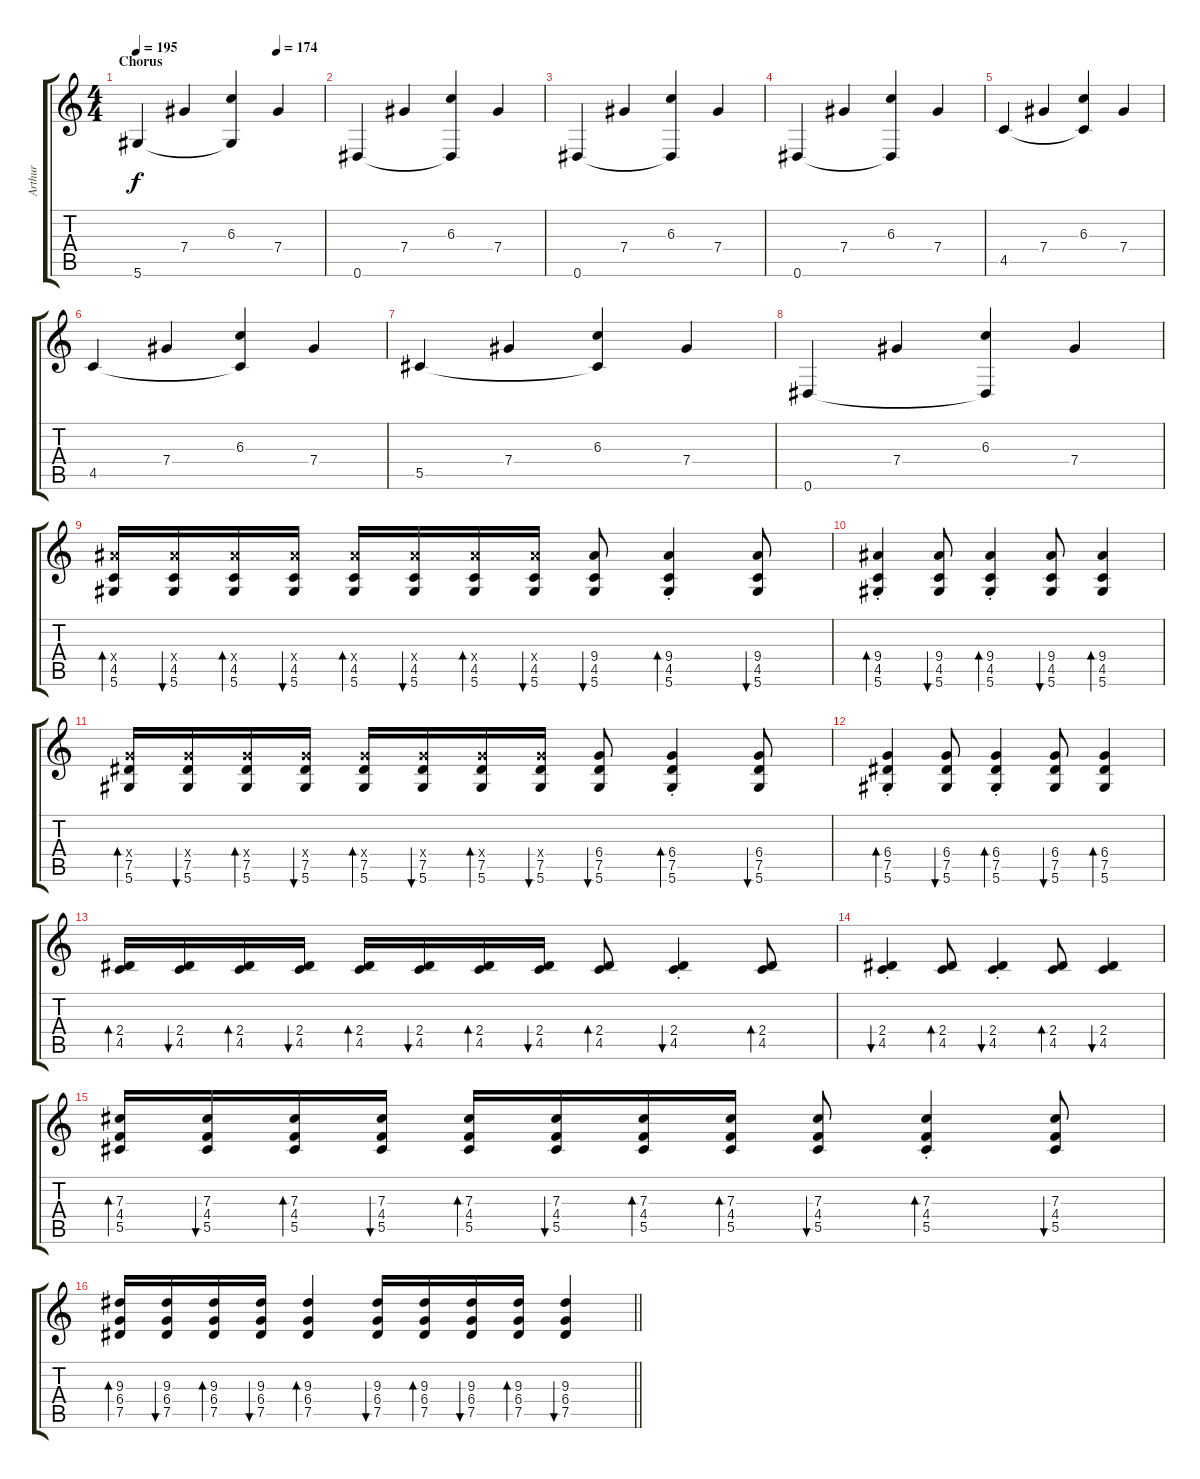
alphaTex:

\track ("Arthur" "Arthur") {instrument distortionguitar}
\staff {score tabs}
\tuning (Eb4 Bb3 Gb3 Db3 Ab2 Eb2) {hide}
\ts (4 4)
\section ("" "Chorus")
\tempo 195
\tempo (174 0.75)
\clef g2
\ks c
5.6.4{dy f volume 12 instrument electricguitarclean} 7.4.4 (6.3 5.6{t}).4 7.4.4 |
0.6.4 7.4.4 (6.3 0.6{t}).4 7.4.4 |
0.6.4 7.4.4 (6.3 0.6{t}).4 7.4.4 |
0.6.4 7.4.4 (6.3 0.6{t}).4 7.4.4 |
4.5.4 7.4.4 (6.3 4.5{t}).4 7.4.4 |
4.5.4 7.4.4 (6.3 4.5{t}).4 7.4.4 |
5.5.4 7.4.4 (6.3 5.5{t}).4 7.4.4 |
0.6.4 7.4.4 (6.3 0.6{t}).4 7.4.4 |
(9.4{x} 4.5 5.6).16{bd 60} (9.4{x} 4.5 5.6).16{bu 60} (9.4{x} 4.5 5.6).16{bd 60} (9.4{x} 4.5 5.6).16{bu 60} (9.4{x} 4.5 5.6).16{bd 60} (9.4{x} 4.5 5.6).16{bu 60} (9.4{x} 4.5 5.6).16{bd 60} (9.4{x} 4.5 5.6).16{bu 60} (9.4 4.5 5.6).8{bu 60} (9.4{st} 4.5{st} 5.6{st}).4{bd 60} (9.4 4.5 5.6).8{bu 60} |
(9.4{st} 4.5{st} 5.6{st}).4{bd 60} (9.4 4.5 5.6).8{bu 60} (9.4{st} 4.5{st} 5.6{st}).4{bd 60} (9.4 4.5 5.6).8{bu 60} (9.4 4.5 5.6).4{bd 60} |
(6.4{x} 7.5 5.6).16{bd 60} (6.4{x} 7.5 5.6).16{bu 60} (6.4{x} 7.5 5.6).16{bd 60} (6.4{x} 7.5 5.6).16{bu 60} (6.4{x} 7.5 5.6).16{bd 60} (6.4{x} 7.5 5.6).16{bu 60} (6.4{x} 7.5 5.6).16{bd 60} (6.4{x} 7.5 5.6).16{bu 60} (6.4 7.5 5.6).8{bu 60} (6.4{st} 7.5{st} 5.6{st}).4{bd 60} (6.4 7.5 5.6).8{bu 60} |
(6.4{st} 7.5{st} 5.6{st}).4{bd 60} (6.4 7.5 5.6).8{bu 60} (6.4{st} 7.5{st} 5.6{st}).4{bd 60} (6.4 7.5 5.6).8{bu 60} (6.4 7.5 5.6).4{bd 60} |
(2.4 4.5).16{bd 60} (2.4 4.5).16{bu 60} (2.4 4.5).16{bd 60} (2.4 4.5).16{bu 60} (2.4 4.5).16{bd 60} (2.4 4.5).16{bu 60} (2.4 4.5).16{bd 60} (2.4 4.5).16{bu 60} (2.4 4.5).8{bd 60} (2.4{st} 4.5{st}).4{bu 60} (2.4 4.5).8{bd 60} |
(2.4{st} 4.5{st}).4{bu 60} (2.4 4.5).8{bd 60} (2.4{st} 4.5{st}).4{bu 60} (2.4 4.5).8{bd 60} (2.4 4.5).4{bu 60} |
(7.3 4.4 5.5).16{bd 60} (7.3 4.4 5.5).16{bu 60} (7.3 4.4 5.5).16{bd 60} (7.3 4.4 5.5).16{bu 60} (7.3 4.4 5.5).16{bd 60} (7.3 4.4 5.5).16{bu 60} (7.3 4.4 5.5).16{bd 60} (7.3 4.4 5.5).16{bd 60} (7.3 4.4 5.5).8{bu 60} (7.3{st} 4.4{st} 5.5{st}).4{bd 60} (7.3 4.4 5.5).8{bu 60} |
\barLineRight lightlight
(9.3 6.4 7.5).16{bd 60} (9.3 6.4 7.5).16{bu 60} (9.3 6.4 7.5).16{bd 60} (9.3 6.4 7.5).16{bu 60} (9.3 6.4 7.5).4{bd 60} (9.3 6.4 7.5).16{bu 60} (9.3 6.4 7.5).16{bd 60} (9.3 6.4 7.5).16{bu 60} (9.3 6.4 7.5).16{bd 60} (9.3 6.4 7.5).4{bu 60}
